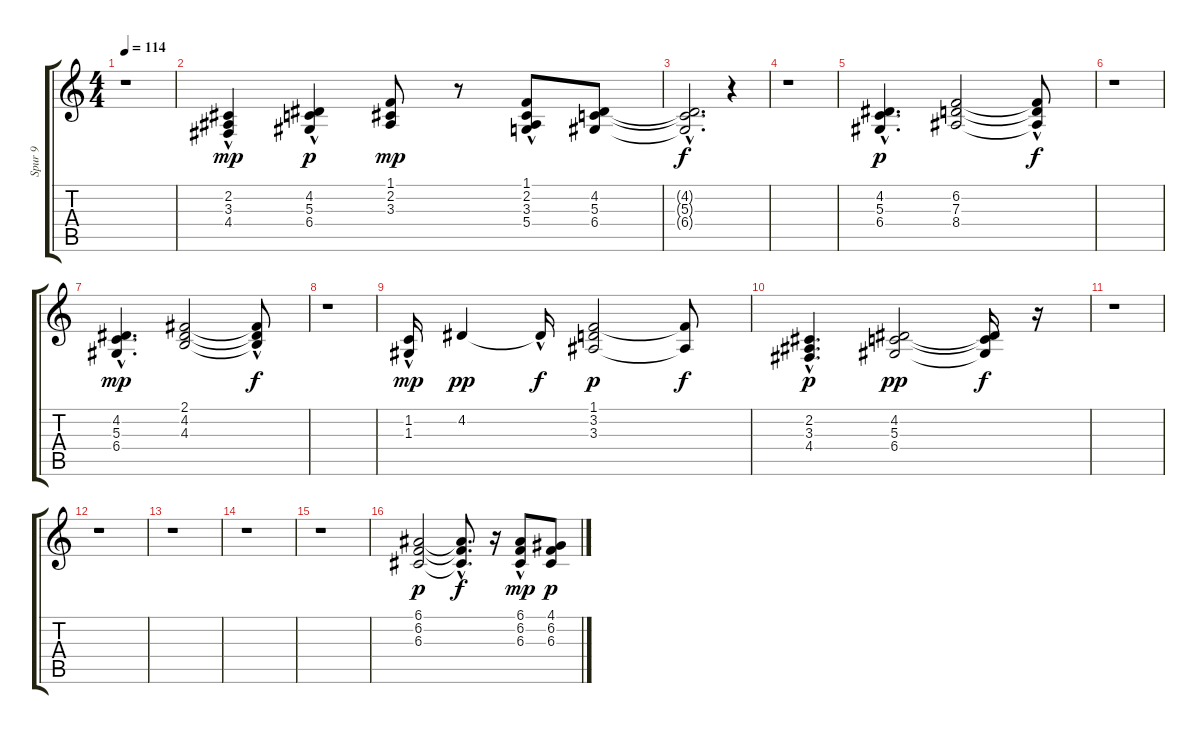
\track ("Spur 9" "Spur 9") {instrument choiraahs}
\staff {score tabs}
\tuning (E4 B3 G3 D3 A2 E2) {hide}
\ts (4 4)
\tempo 114
\clef g2
\ks c
r.1{dy mp} |
(2.2 3.3{hac} 4.4{hac}).4 (4.2 5.3 6.4{hac}).4{dy p} (1.1 2.2 3.3).8{dy mp} r.8 (1.1{hac} 2.2{hac} 3.3 5.4).8 (4.2 5.3 6.4).8 |
(4.2{hac t} 5.3{hac t} 6.4{hac t}).2{d dy f} r.4 |
r.1 |
(4.2{hac} 5.3{hac} 6.4).4{d dy p} (6.2 7.3 8.4).2 (6.2{hac t} 7.3{t} 8.4{t}).8{dy f} |
r.1 |
(4.2 5.3 6.4{hac}).4{d dy mp} (2.1 4.2 4.3).2 (2.1{hac t} 4.2{t} 4.3{t}).8{dy f} |
r.1 |
(1.2{hac} 1.3).16{dy mp} 4.2.4{dy pp} 4.2{hac t}.16{dy f} (1.1 3.2 3.3).2{dy p} (1.1{t} 3.3{t}).8{dy f} |
(2.2 3.3{hac} 4.4).4{d dy p} (4.2 5.3 6.4).2{dy pp} (4.2{t} 5.3{t} 6.4{t}).16{dy f} r.16 |
r.1 |
r.1 |
r.1 |
r.1 |
r.1 |
(6.1 6.2 6.3).2{dy p} (6.1{t} 6.2{hac t} 6.3{hac t}).8{d dy f} r.16 (6.1 6.2{hac} 6.3{hac}).8{dy mp} (4.1 6.2 6.3).8{dy p}
